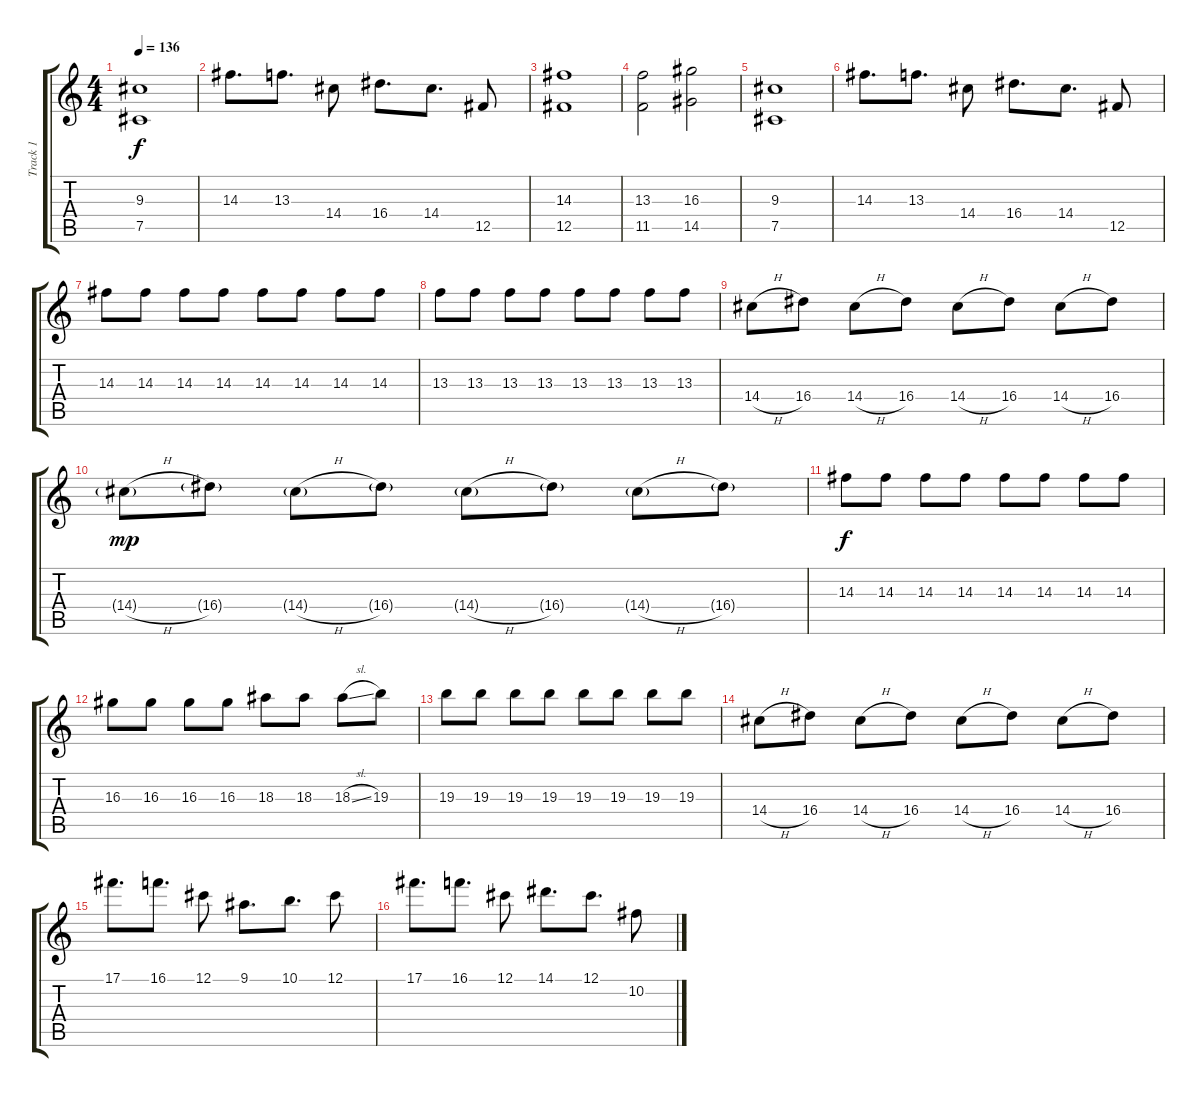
\track ("Track 1" "Track 1") {instrument distortionguitar}
\staff {score tabs}
\tuning (Db4 Ab3 E3 B2 Gb2 B1) {hide}
\ts (4 4)
\tempo 136
\clef g2
\ks c
(9.3 7.5).1{dy f} |
14.3.8{d} 13.3.8{d} 14.4.8 16.4.8{d} 14.4.8{d} 12.5.8 |
(14.3 12.5).1 |
(13.3 11.5).2 (16.3 14.5).2 |
(9.3 7.5).1 |
14.3.8{d} 13.3.8{d} 14.4.8 16.4.8{d} 14.4.8{d} 12.5.8 |
14.3.8 14.3.8 14.3.8 14.3.8 14.3.8 14.3.8 14.3.8 14.3.8 |
13.3.8 13.3.8 13.3.8 13.3.8 13.3.8 13.3.8 13.3.8 13.3.8 |
14.4{h}.8 16.4.8 14.4{h}.8 16.4.8 14.4{h}.8 16.4.8 14.4{h}.8 16.4.8 |
14.4{h g}.8{dy mp} 16.4{g}.8 14.4{h g}.8 16.4{g}.8 14.4{h g}.8 16.4{g}.8 14.4{h g}.8 16.4{g}.8 |
14.3.8{dy f} 14.3.8 14.3.8 14.3.8 14.3.8 14.3.8 14.3.8 14.3.8 |
16.3.8 16.3.8 16.3.8 16.3.8 18.3.8 18.3.8 18.3{sl}.8 19.3.8 |
19.3.8 19.3.8 19.3.8 19.3.8 19.3.8 19.3.8 19.3.8 19.3.8 |
14.4{h}.8 16.4.8 14.4{h}.8 16.4.8 14.4{h}.8 16.4.8 14.4{h}.8 16.4.8 |
17.1.8{d} 16.1.8{d} 12.1.8 9.1.8{d} 10.1.8{d} 12.1.8 |
17.1.8{d} 16.1.8{d} 12.1.8 14.1.8{d} 12.1.8{d} 10.2.8
